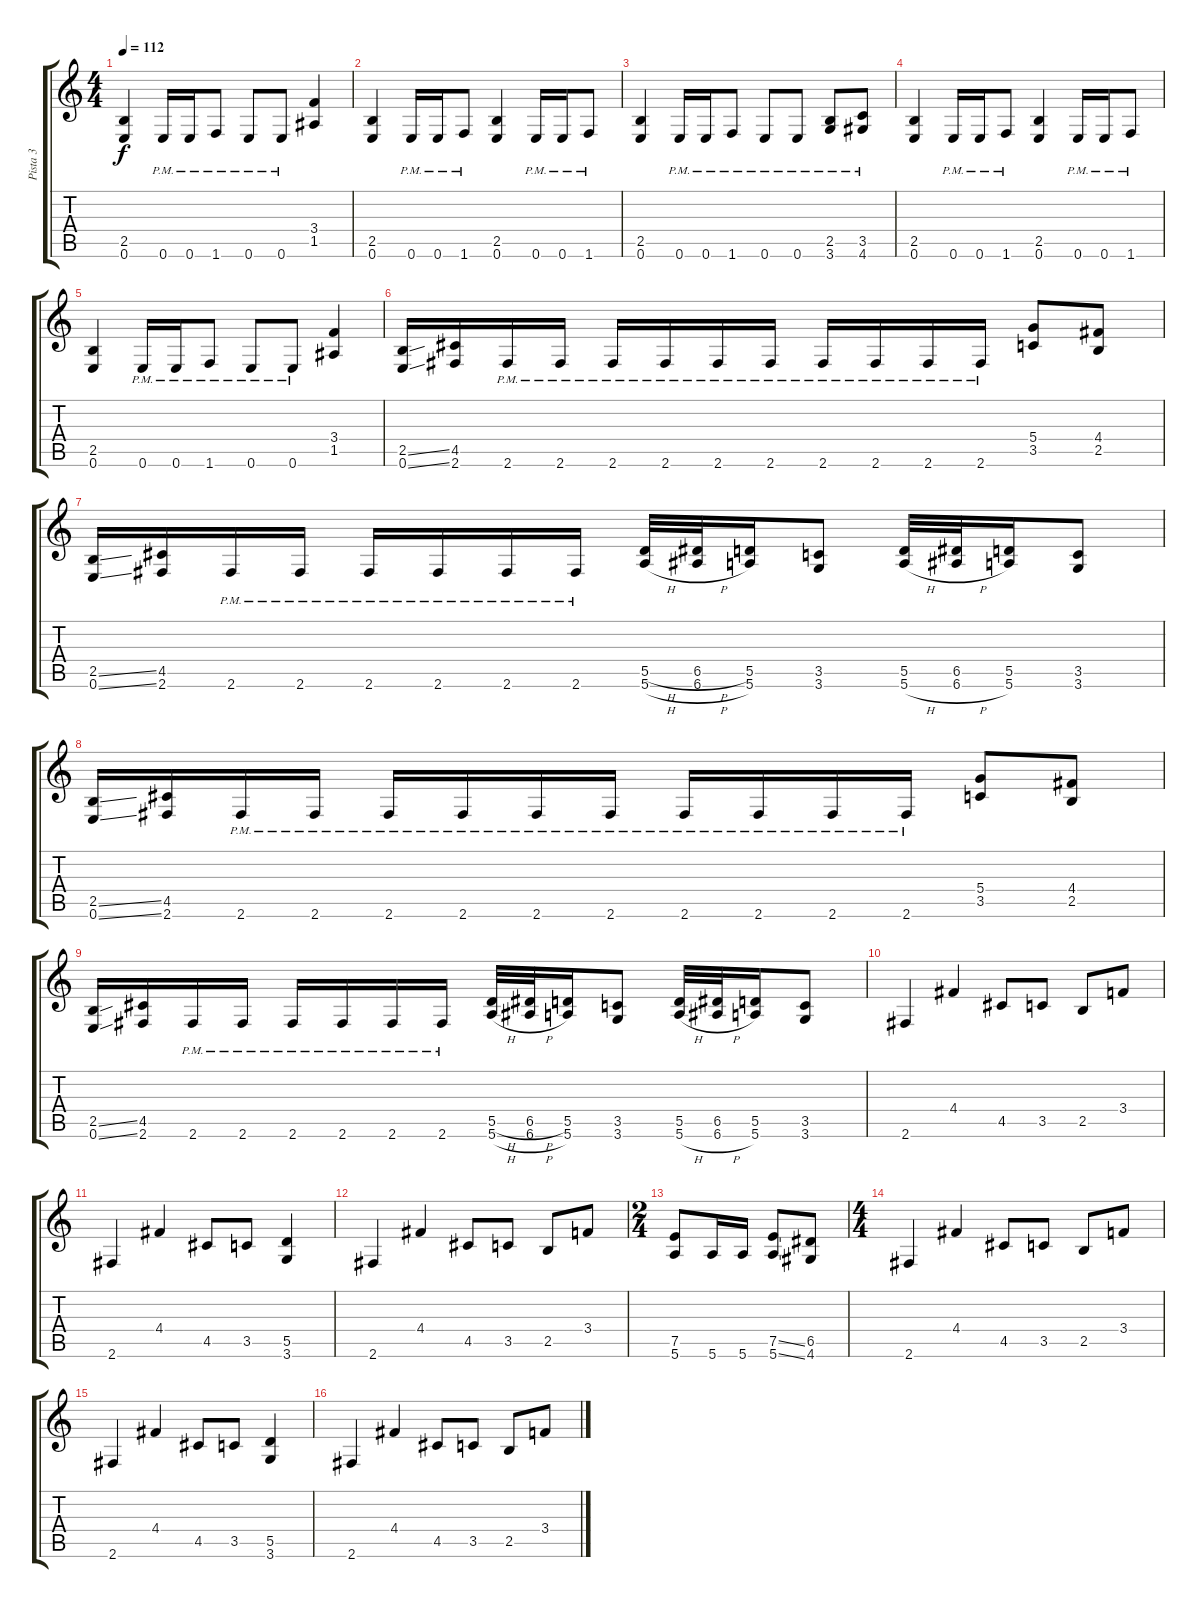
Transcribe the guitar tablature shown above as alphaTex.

\track ("Pista 3" "Pista 3") {instrument distortionguitar}
\staff {score tabs}
\tuning (E4 B3 G3 D3 A2 E2) {hide}
\ts (4 4)
\tempo 112
\clef g2
\ks c
(2.5 0.6).4{dy f} 0.6{pm}.16 0.6{pm}.16 1.6{pm}.8 0.6{pm}.8 0.6{pm}.8 (3.4 1.5).4 |
(2.5 0.6).4 0.6{pm}.16 0.6{pm}.16 1.6{pm}.8 (2.5 0.6).4 0.6{pm}.16 0.6{pm}.16 1.6{pm}.8 |
(2.5 0.6).4 0.6{pm}.16 0.6{pm}.16 1.6{pm}.8 0.6{pm}.8 0.6{pm}.8 (2.5{pm} 3.6{pm}).8 (3.5{pm} 4.6{pm}).8 |
(2.5 0.6).4 0.6{pm}.16 0.6{pm}.16 1.6{pm}.8 (2.5 0.6).4 0.6{pm}.16 0.6{pm}.16 1.6{pm}.8 |
(2.5 0.6).4 0.6{pm}.16 0.6{pm}.16 1.6{pm}.8 0.6{pm}.8 0.6{pm}.8 (3.4 1.5).4 |
(2.5{ss} 0.6{ss}).16 (4.5 2.6).16 2.6{pm}.16 2.6{pm}.16 2.6{pm}.16 2.6{pm}.16 2.6{pm}.16 2.6{pm}.16 2.6{pm}.16 2.6{pm}.16 2.6{pm}.16 2.6{pm}.16 (5.4 3.5).8 (4.4 2.5).8 |
(2.5{ss} 0.6{ss}).16 (4.5 2.6).16 2.6{pm}.16 2.6{pm}.16 2.6{pm}.16 2.6{pm}.16 2.6{pm}.16 2.6{pm}.16 (5.5{h} 5.6{h}).32 (6.5{h} 6.6{h}).32 (5.5 5.6).16 (3.5 3.6).8 (5.5 5.6{h}).32 (6.5 6.6{h}).32 (5.5 5.6).16 (3.5 3.6).8 |
(2.5{ss} 0.6{ss}).16 (4.5 2.6).16 2.6{pm}.16 2.6{pm}.16 2.6{pm}.16 2.6{pm}.16 2.6{pm}.16 2.6{pm}.16 2.6{pm}.16 2.6{pm}.16 2.6{pm}.16 2.6{pm}.16 (5.4 3.5).8 (4.4 2.5).8 |
(2.5{ss} 0.6{ss}).16 (4.5 2.6).16 2.6{pm}.16 2.6{pm}.16 2.6{pm}.16 2.6{pm}.16 2.6{pm}.16 2.6{pm}.16 (5.5{h} 5.6{h}).32 (6.5{h} 6.6{h}).32 (5.5 5.6).16 (3.5 3.6).8 (5.5 5.6{h}).32 (6.5 6.6{h}).32 (5.5 5.6).16 (3.5 3.6).8 |
2.6.4 4.4.4 4.5.8 3.5.8 2.5.8 3.4.8 |
2.6.4 4.4.4 4.5.8 3.5.8 (5.5 3.6).4 |
2.6.4 4.4.4 4.5.8 3.5.8 2.5.8 3.4.8 |
\ts (2 4)
(7.5 5.6).8 5.6.16 5.6.16 (7.5{ss} 5.6{ss}).8 (6.5 4.6).8 |
\ts (4 4)
2.6.4 4.4.4 4.5.8 3.5.8 2.5.8 3.4.8 |
2.6.4 4.4.4 4.5.8 3.5.8 (5.5 3.6).4 |
2.6.4 4.4.4 4.5.8 3.5.8 2.5.8 3.4.8
